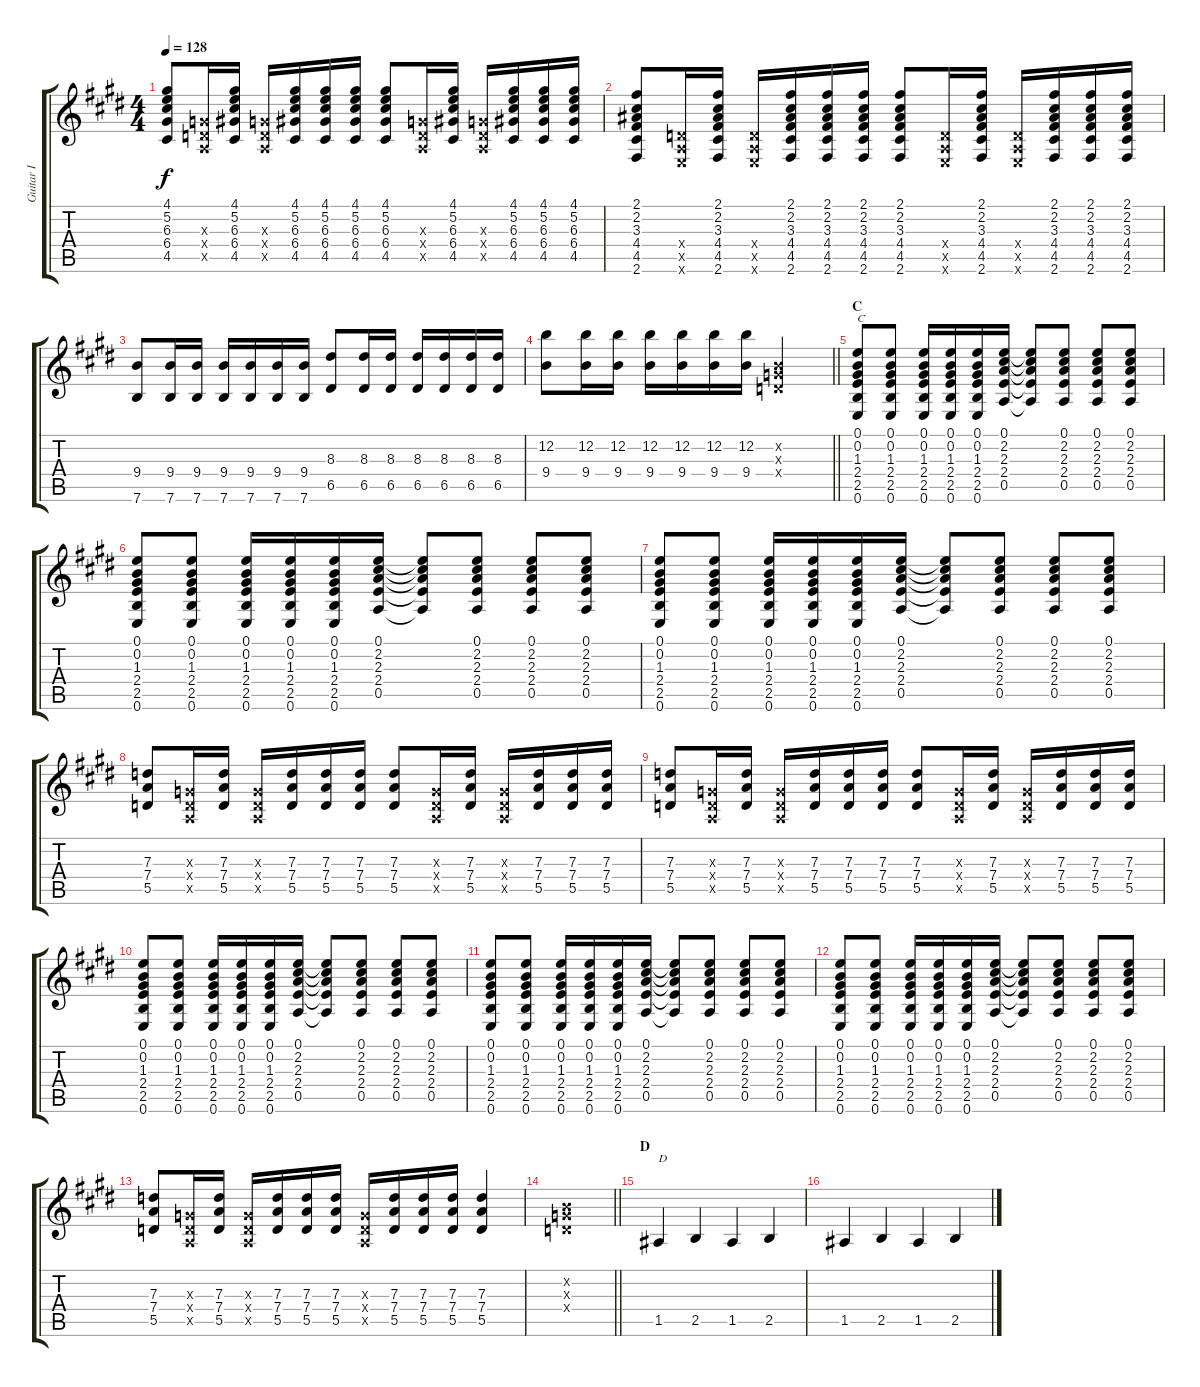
\track ("Guitar I" "Guitar I") {instrument overdrivenguitar}
\staff {score tabs}
\tuning (E4 B3 G3 D3 A2 E2) {hide}
\ts (4 4)
\tempo 128
\clef g2
\ks e
(4.1 5.2 6.3 6.4 4.5).8{dy f} (0.3{x} 0.4{x} 0.5{x}).16 (4.1 5.2 6.3 6.4 4.5).16 (0.3{x} 0.4{x} 0.5{x}).16 (4.1 5.2 6.3 6.4 4.5).16 (4.1 5.2 6.3 6.4 4.5).16 (4.1 5.2 6.3 6.4 4.5).16 (4.1 5.2 6.3 6.4 4.5).8 (0.3{x} 0.4{x} 0.5{x}).16 (4.1 5.2 6.3 6.4 4.5).16 (0.3{x} 0.4{x} 0.5{x}).16 (4.1 5.2 6.3 6.4 4.5).16 (4.1 5.2 6.3 6.4 4.5).16 (4.1 5.2 6.3 6.4 4.5).16 |
(2.1 2.2 3.3 4.4 4.5 2.6).8 (0.4{x} 0.5{x} 0.6{x}).16 (2.1 2.2 3.3 4.4 4.5 2.6).16 (0.4{x} 0.5{x} 0.6{x}).16 (2.1 2.2 3.3 4.4 4.5 2.6).16 (2.1 2.2 3.3 4.4 4.5 2.6).16 (2.1 2.2 3.3 4.4 4.5 2.6).16 (2.1 2.2 3.3 4.4 4.5 2.6).8 (0.4{x} 0.5{x} 0.6{x}).16 (2.1 2.2 3.3 4.4 4.5 2.6).16 (0.4{x} 0.5{x} 0.6{x}).16 (2.1 2.2 3.3 4.4 4.5 2.6).16 (2.1 2.2 3.3 4.4 4.5 2.6).16 (2.1 2.2 3.3 4.4 4.5 2.6).16 |
(9.4 7.6).8 (9.4 7.6).16 (9.4 7.6).16 (9.4 7.6).16 (9.4 7.6).16 (9.4 7.6).16 (9.4 7.6).16 (8.3 6.5).8 (8.3 6.5).16 (8.3 6.5).16 (8.3 6.5).16 (8.3 6.5).16 (8.3 6.5).16 (8.3 6.5).16 |
\barLineRight lightlight
(12.2 9.4).8 (12.2 9.4).16 (12.2 9.4).16 (12.2 9.4).16 (12.2 9.4).16 (12.2 9.4).16 (12.2 9.4).16 (0.2{x} 0.3{x} 0.4{x}).2 |
\section ("" "C")
(0.1 0.2 1.3 2.4 2.5 0.6).8{txt "C"} (0.1 0.2 1.3 2.4 2.5 0.6).8 (0.1 0.2 1.3 2.4 2.5 0.6).16 (0.1 0.2 1.3 2.4 2.5 0.6).16 (0.1 0.2 1.3 2.4 2.5 0.6).16 (0.1 2.2 2.3 2.4 0.5).16 (0.1{t} 2.2{t} 2.3{t} 2.4{t} 0.5{t}).8 (0.1 2.2 2.3 2.4 0.5).8 (0.1 2.2 2.3 2.4 0.5).8 (0.1 2.2 2.3 2.4 0.5).8 |
(0.1 0.2 1.3 2.4 2.5 0.6).8 (0.1 0.2 1.3 2.4 2.5 0.6).8 (0.1 0.2 1.3 2.4 2.5 0.6).16 (0.1 0.2 1.3 2.4 2.5 0.6).16 (0.1 0.2 1.3 2.4 2.5 0.6).16 (0.1 2.2 2.3 2.4 0.5).16 (0.1{t} 2.2{t} 2.3{t} 2.4{t} 0.5{t}).8 (0.1 2.2 2.3 2.4 0.5).8 (0.1 2.2 2.3 2.4 0.5).8 (0.1 2.2 2.3 2.4 0.5).8 |
(0.1 0.2 1.3 2.4 2.5 0.6).8 (0.1 0.2 1.3 2.4 2.5 0.6).8 (0.1 0.2 1.3 2.4 2.5 0.6).16 (0.1 0.2 1.3 2.4 2.5 0.6).16 (0.1 0.2 1.3 2.4 2.5 0.6).16 (0.1 2.2 2.3 2.4 0.5).16 (0.1{t} 2.2{t} 2.3{t} 2.4{t} 0.5{t}).8 (0.1 2.2 2.3 2.4 0.5).8 (0.1 2.2 2.3 2.4 0.5).8 (0.1 2.2 2.3 2.4 0.5).8 |
(7.3 7.4 5.5).8 (0.3{x} 0.4{x} 0.5{x}).16 (7.3 7.4 5.5).16 (0.3{x} 0.4{x} 0.5{x}).16 (7.3 7.4 5.5).16 (7.3 7.4 5.5).16 (7.3 7.4 5.5).16 (7.3 7.4 5.5).8 (0.3{x} 0.4{x} 0.5{x}).16 (7.3 7.4 5.5).16 (0.3{x} 0.4{x} 0.5{x}).16 (7.3 7.4 5.5).16 (7.3 7.4 5.5).16 (7.3 7.4 5.5).16 |
(7.3 7.4 5.5).8 (0.3{x} 0.4{x} 0.5{x}).16 (7.3 7.4 5.5).16 (0.3{x} 0.4{x} 0.5{x}).16 (7.3 7.4 5.5).16 (7.3 7.4 5.5).16 (7.3 7.4 5.5).16 (7.3 7.4 5.5).8 (0.3{x} 0.4{x} 0.5{x}).16 (7.3 7.4 5.5).16 (0.3{x} 0.4{x} 0.5{x}).16 (7.3 7.4 5.5).16 (7.3 7.4 5.5).16 (7.3 7.4 5.5).16 |
(0.1 0.2 1.3 2.4 2.5 0.6).8 (0.1 0.2 1.3 2.4 2.5 0.6).8 (0.1 0.2 1.3 2.4 2.5 0.6).16 (0.1 0.2 1.3 2.4 2.5 0.6).16 (0.1 0.2 1.3 2.4 2.5 0.6).16 (0.1 2.2 2.3 2.4 0.5).16 (0.1{t} 2.2{t} 2.3{t} 2.4{t} 0.5{t}).8 (0.1 2.2 2.3 2.4 0.5).8 (0.1 2.2 2.3 2.4 0.5).8 (0.1 2.2 2.3 2.4 0.5).8 |
(0.1 0.2 1.3 2.4 2.5 0.6).8 (0.1 0.2 1.3 2.4 2.5 0.6).8 (0.1 0.2 1.3 2.4 2.5 0.6).16 (0.1 0.2 1.3 2.4 2.5 0.6).16 (0.1 0.2 1.3 2.4 2.5 0.6).16 (0.1 2.2 2.3 2.4 0.5).16 (0.1{t} 2.2{t} 2.3{t} 2.4{t} 0.5{t}).8 (0.1 2.2 2.3 2.4 0.5).8 (0.1 2.2 2.3 2.4 0.5).8 (0.1 2.2 2.3 2.4 0.5).8 |
(0.1 0.2 1.3 2.4 2.5 0.6).8 (0.1 0.2 1.3 2.4 2.5 0.6).8 (0.1 0.2 1.3 2.4 2.5 0.6).16 (0.1 0.2 1.3 2.4 2.5 0.6).16 (0.1 0.2 1.3 2.4 2.5 0.6).16 (0.1 2.2 2.3 2.4 0.5).16 (0.1{t} 2.2{t} 2.3{t} 2.4{t} 0.5{t}).8 (0.1 2.2 2.3 2.4 0.5).8 (0.1 2.2 2.3 2.4 0.5).8 (0.1 2.2 2.3 2.4 0.5).8 |
(7.3 7.4 5.5).8 (0.3{x} 0.4{x} 0.5{x}).16 (7.3 7.4 5.5).16 (0.3{x} 0.4{x} 0.5{x}).16 (7.3 7.4 5.5).16 (7.3 7.4 5.5).16 (7.3 7.4 5.5).16 (0.3{x} 0.4{x} 0.5{x}).16 (7.3 7.4 5.5).16 (7.3 7.4 5.5).16 (7.3 7.4 5.5).16 (7.3 7.4 5.5).4 |
\barLineRight lightlight
(0.2{x} 0.3{x} 0.4{x}).1 |
\section ("" "D")
1.5.4{txt "D"} 2.5.4 1.5.4 2.5.4 |
1.5.4 2.5.4 1.5.4 2.5.4
